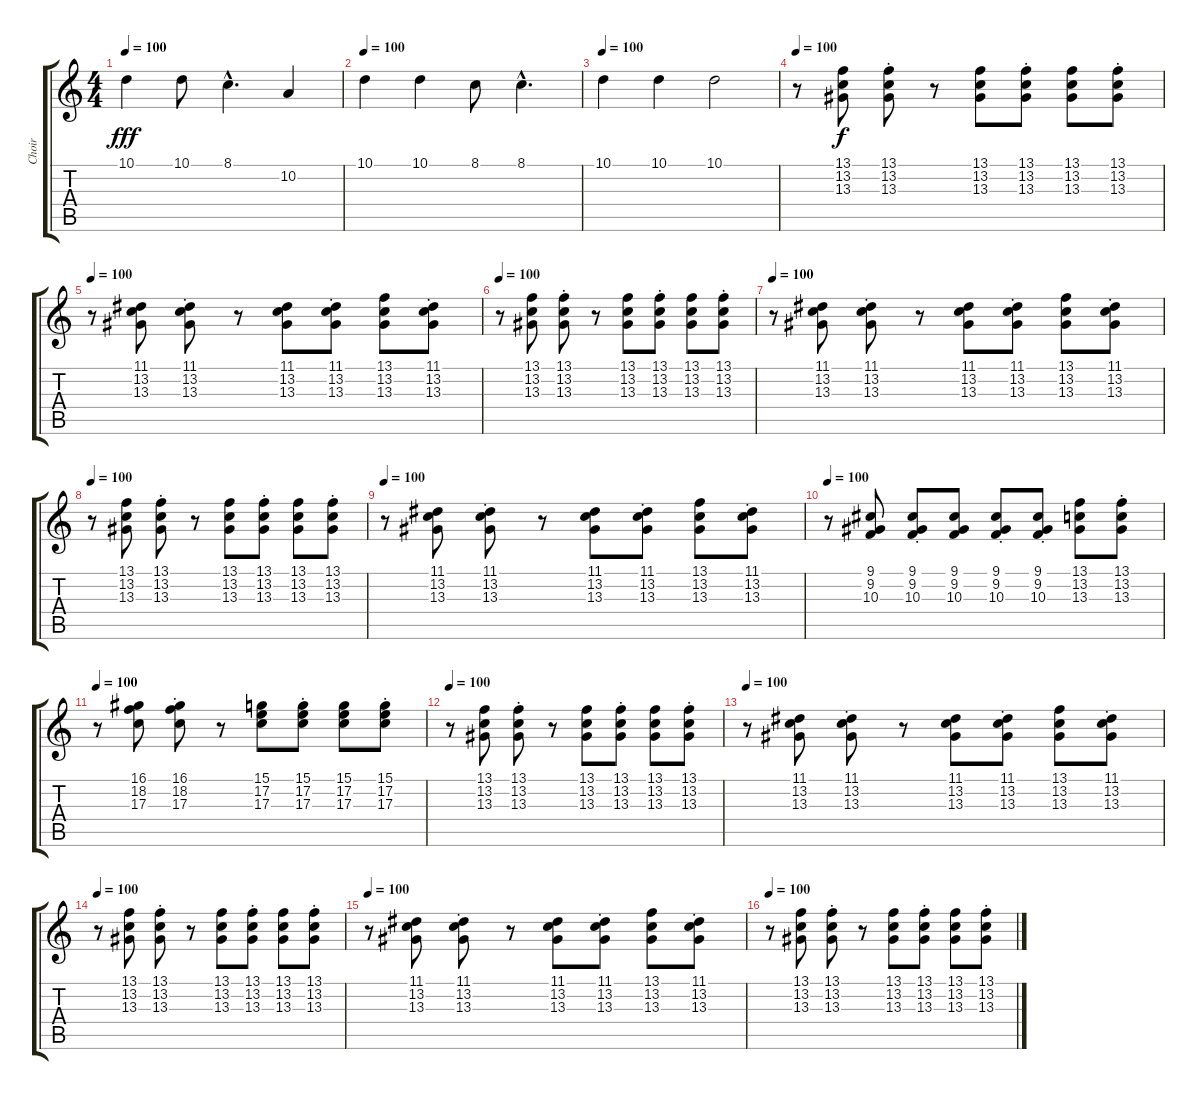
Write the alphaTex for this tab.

\track ("Choir" "Choir") {instrument choiraahs}
\staff {score tabs}
\tuning (E4 B3 G3 D3 A2 E2) {hide}
\ts (4 4)
\tempo 100
\clef g2
\ks c
10.1.4{dy fff} 10.1.8 8.1{hac}.4{d} 10.2.4 |
\tempo 100
10.1.4 10.1.4 8.1.8 8.1{hac}.4{d} |
\tempo 100
10.1.4 10.1.4 10.1.2 |
\tempo 100
r.8{volume 11 balance 8 instrument choiraahs} (13.1 13.2 13.3).8{dy f} (13.1{st} 13.2{st} 13.3{st}).8 r.8 (13.1 13.2 13.3).8 (13.1{st} 13.2{st} 13.3{st}).8 (13.1 13.2 13.3).8 (13.1{st} 13.2{st} 13.3{st}).8 |
\tempo 100
r.8 (11.1 13.2 13.3).8 (11.1{st} 13.2{st} 13.3{st}).8 r.8 (11.1 13.2 13.3).8 (11.1{st} 13.2{st} 13.3{st}).8 (13.1 13.2 13.3).8 (11.1{st} 13.2{st} 13.3{st}).8 |
\tempo 100
r.8{instrument choiraahs} (13.1 13.2 13.3).8 (13.1{st} 13.2{st} 13.3{st}).8 r.8 (13.1 13.2 13.3).8 (13.1{st} 13.2{st} 13.3{st}).8 (13.1 13.2 13.3).8 (13.1{st} 13.2{st} 13.3{st}).8 |
\tempo 100
r.8 (11.1 13.2 13.3).8 (11.1{st} 13.2{st} 13.3{st}).8 r.8 (11.1 13.2 13.3).8 (11.1{st} 13.2{st} 13.3{st}).8 (13.1 13.2 13.3).8 (11.1{st} 13.2{st} 13.3{st}).8 |
\tempo 100
r.8 (13.1 13.2 13.3).8 (13.1{st} 13.2{st} 13.3{st}).8 r.8 (13.1 13.2 13.3).8 (13.1{st} 13.2{st} 13.3{st}).8 (13.1 13.2 13.3).8 (13.1{st} 13.2{st} 13.3{st}).8 |
\tempo 100
r.8 (11.1 13.2 13.3).8 (11.1{st} 13.2{st} 13.3{st}).8 r.8 (11.1 13.2 13.3).8 (11.1{st} 13.2{st} 13.3{st}).8 (13.1 13.2 13.3).8 (11.1{st} 13.2{st} 13.3{st}).8 |
\tempo 100
r.8 (9.1 9.2 10.3).8 (9.1{st} 9.2{st} 10.3{st}).8 (9.1 9.2 10.3).8 (9.1{st} 9.2 10.3).8 (9.1{st} 9.2{st} 10.3{st}).8 (13.1 13.2 13.3).8 (13.1{st} 13.2{st} 13.3{st}).8 |
\tempo 100
r.8 (16.1 18.2 17.3).8 (16.1{st} 18.2 17.3{st}).8 r.8 (15.1 17.2 17.3).8 (15.1{st} 17.2{st} 17.3{st}).8 (15.1 17.2 17.3).8 (15.1{st} 17.2{st} 17.3{st}).8 |
\tempo 100
r.8{instrument choiraahs} (13.1 13.2 13.3).8 (13.1{st} 13.2{st} 13.3{st}).8 r.8 (13.1 13.2 13.3).8 (13.1{st} 13.2{st} 13.3{st}).8 (13.1 13.2 13.3).8 (13.1{st} 13.2{st} 13.3{st}).8 |
\tempo 100
r.8 (11.1 13.2 13.3).8 (11.1{st} 13.2{st} 13.3{st}).8 r.8 (11.1 13.2 13.3).8 (11.1{st} 13.2{st} 13.3{st}).8 (13.1 13.2 13.3).8 (11.1{st} 13.2{st} 13.3{st}).8 |
\tempo 100
r.8{instrument choiraahs} (13.1 13.2 13.3).8 (13.1{st} 13.2{st} 13.3{st}).8 r.8 (13.1 13.2 13.3).8 (13.1{st} 13.2{st} 13.3{st}).8 (13.1 13.2 13.3).8 (13.1{st} 13.2{st} 13.3{st}).8 |
\tempo 100
r.8 (11.1 13.2 13.3).8 (11.1{st} 13.2{st} 13.3{st}).8 r.8 (11.1 13.2 13.3).8 (11.1{st} 13.2{st} 13.3{st}).8 (13.1 13.2 13.3).8 (11.1{st} 13.2{st} 13.3{st}).8 |
\tempo 100
r.8 (13.1 13.2 13.3).8 (13.1{st} 13.2{st} 13.3{st}).8 r.8 (13.1 13.2 13.3).8 (13.1{st} 13.2{st} 13.3{st}).8 (13.1 13.2 13.3).8 (13.1{st} 13.2{st} 13.3{st}).8
